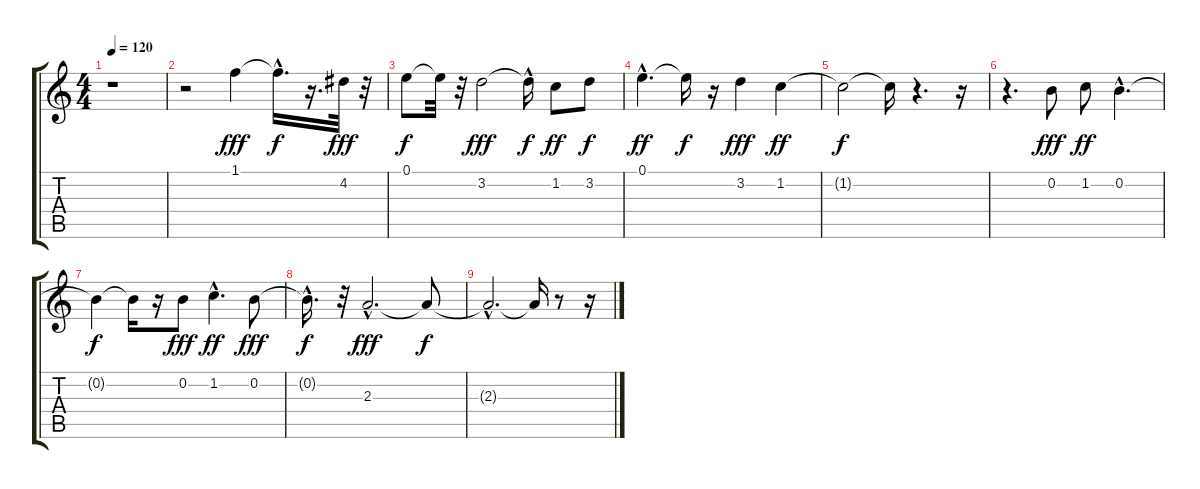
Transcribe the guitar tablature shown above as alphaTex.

\track "" {instrument acousticguitarsteel}
\staff {score tabs}
\tuning (E4 B3 G3 D3 A2 E2) {hide}
\ts (4 4)
\tempo 120
\clef g2
\ks c
r.1{dy f} |
r.2 1.1.4{dy fff} 1.1{hac t}.16{d dy f} r.16{d} 4.2.32{dy fff} r.32 |
0.1.8{dy f} 0.1{t}.32 r.32 3.2.2{dy fff} 3.2{hac t}.16{dy f} 1.2.8{dy ff} 3.2.8{dy f} |
0.1{hac}.4{d dy ff} 0.1{t}.16{dy f} r.16 3.2.4{dy fff} 1.2.4{dy ff} |
1.2{t}.2{dy f} 1.2{t}.16 r.4{d} r.16 |
r.4{d} 0.2.8{dy fff} 1.2.8{dy ff} 0.2{hac}.4{d} |
0.2{t}.4{dy f} 0.2{t}.16 r.16 0.2.8{dy fff} 1.2{hac}.4{d dy ff} 0.2.8{dy fff} |
0.2{hac t}.16{d dy f} r.32 2.3{hac}.2{d dy fff} 2.3{t}.8{dy f} |
2.3{hac t}.2{d} 2.3{t}.16 r.8 r.16
